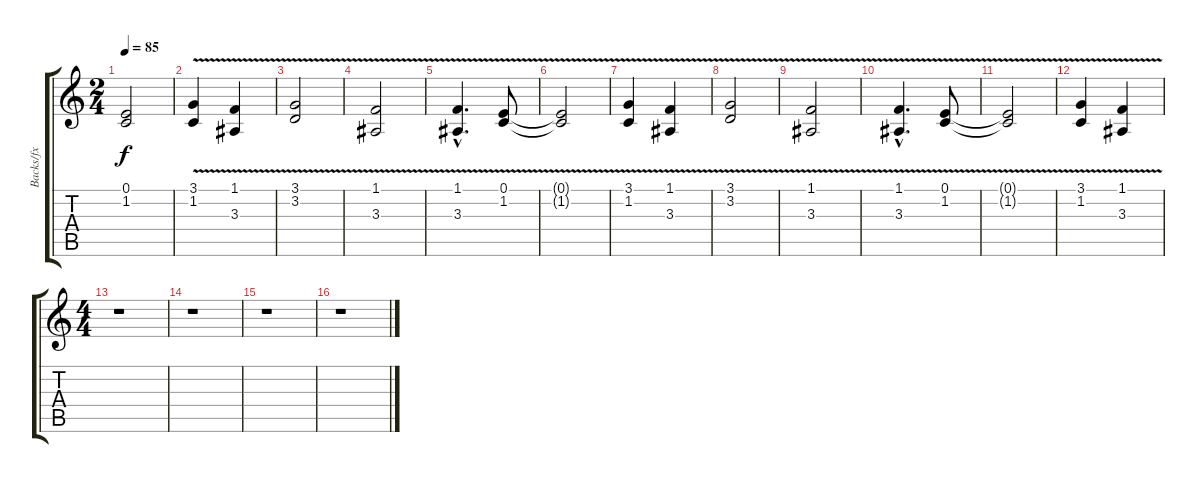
\track ("Backs/fx" "Backs/fx") {instrument fx7echoes}
\staff {score tabs}
\tuning (E4 B3 G3 D3 A2 E2) {hide}
\ts (2 4)
\tempo 85
\clef g2
\ks c
(0.1{t} 1.2{t}).2{dy f} |
(3.1 1.2{v}).4 (1.1 3.3{v}).4 |
(3.1{v} 3.2{v}).2 |
(1.1{v} 3.3{v}).2 |
(1.1{v hac} 3.3{v hac}).4{d} (0.1{v} 1.2{v}).8 |
(0.1{t} 1.2{t}).2 |
(3.1 1.2{v}).4 (1.1 3.3{v}).4 |
(3.1{v} 3.2{v}).2 |
(1.1{v} 3.3{v}).2 |
(1.1{v hac} 3.3{v hac}).4{d} (0.1{v} 1.2{v}).8 |
(0.1{t} 1.2{t}).2 |
(3.1 1.2{v}).4 (1.1 3.3{v}).4 |
\ts (4 4)
r.1 |
r.1 |
r.1 |
r.1
